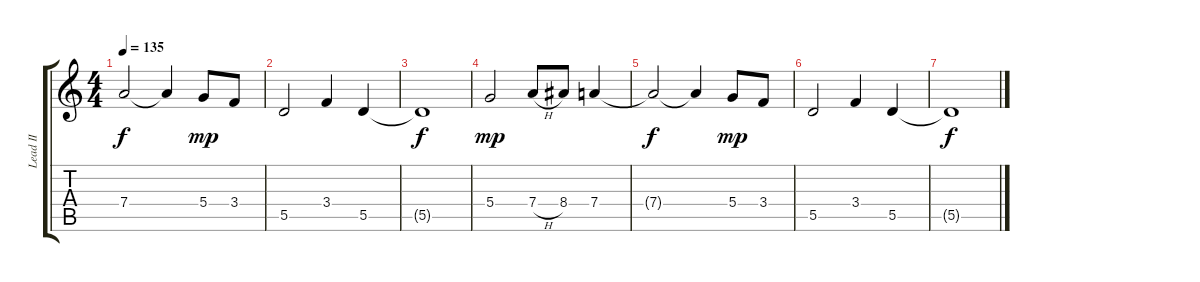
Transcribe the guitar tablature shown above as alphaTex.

\track ("Lead II" "Lead II") {instrument distortionguitar}
\staff {score tabs}
\tuning (E4 B3 G3 D3 A2 E2) {hide}
\ts (4 4)
\tempo 135
\clef g2
\ks c
7.4{t}.2{dy f volume 4} 7.4{t}.4 5.4.8{dy mp} 3.4.8 |
5.5.2 3.4.4 5.5.4 |
5.5{t}.1{dy f} |
5.4.2{dy mp} 7.4{h}.8 8.4.8 7.4.4 |
7.4{t}.2{dy f} 7.4{t}.4 5.4.8{dy mp} 3.4.8 |
5.5.2 3.4.4 5.5.4 |
5.5{t}.1{dy f}
